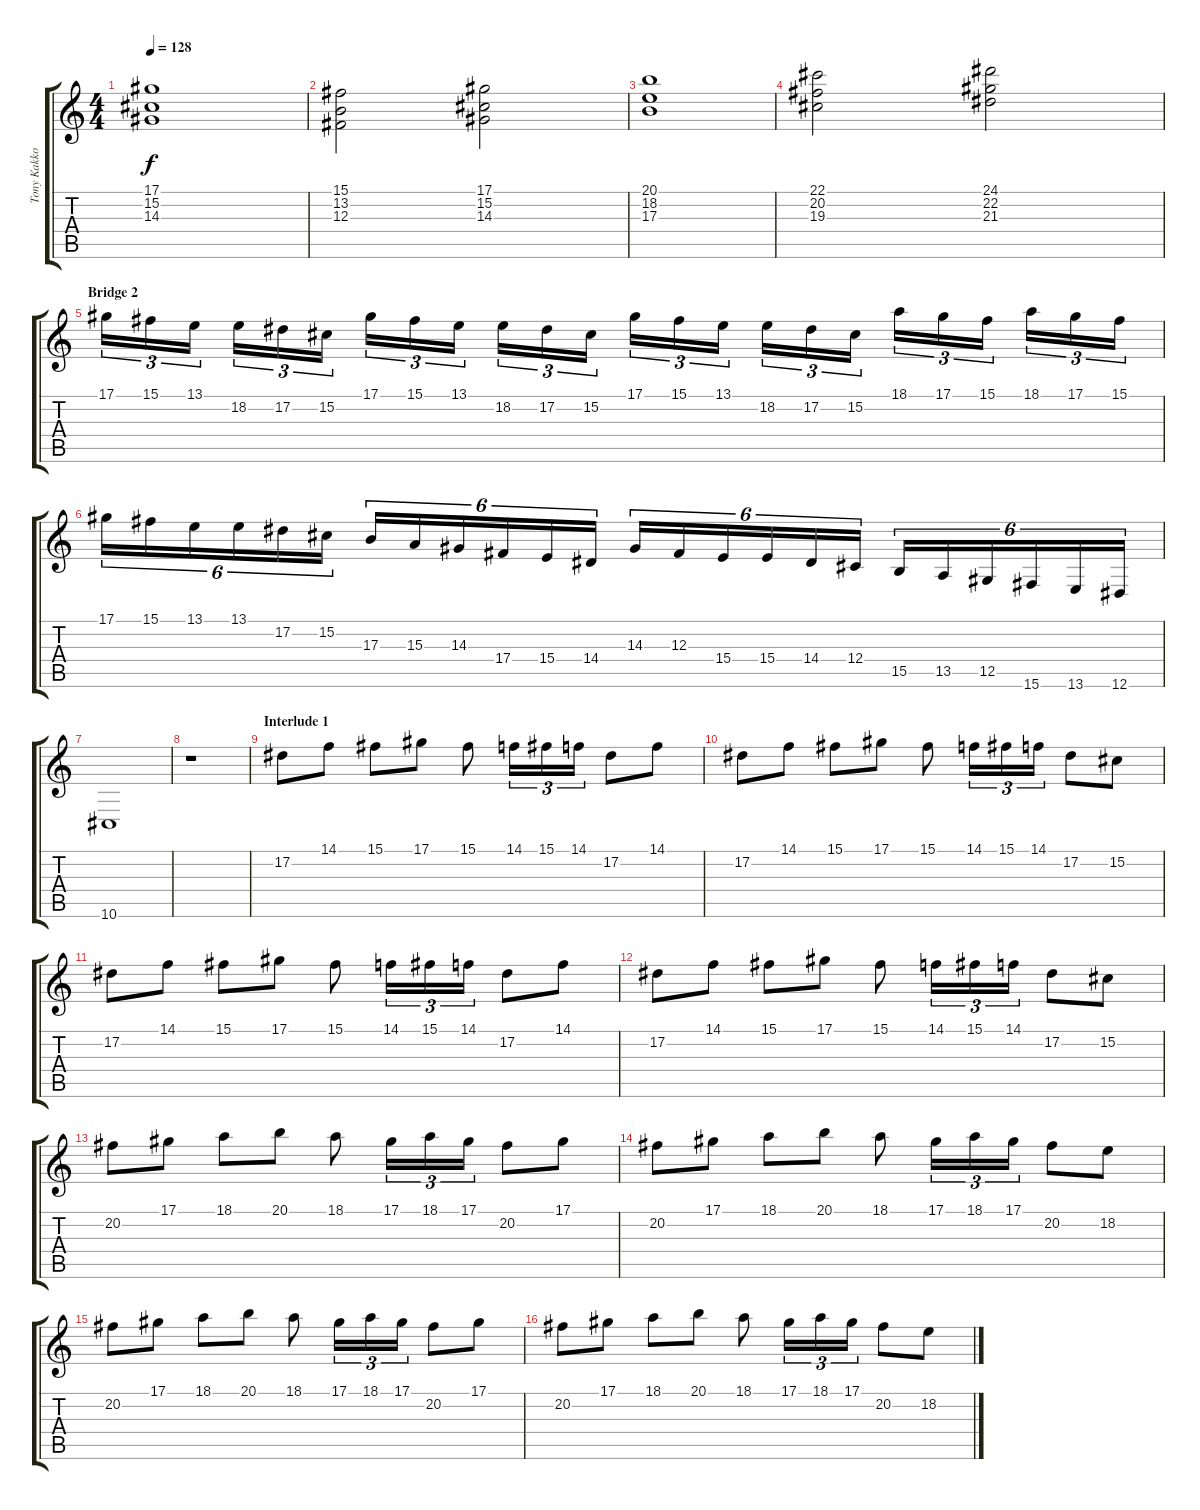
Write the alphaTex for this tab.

\track ("Tony Kakko RH" "Tony Kakko") {instrument harpsichord}
\staff {score tabs}
\tuning (Eb4 Bb3 Gb3 Db3 Ab2 Eb2) {hide}
\ts (4 4)
\tempo 128
\clef g2
\ks c
(17.1 15.2 14.3).1{dy f instrument harpsichord} |
(15.1 13.2 12.3).2 (17.1 15.2 14.3).2 |
(20.1 18.2 17.3).1 |
(22.1 20.2 19.3).2 (24.1 22.2 21.3).2 |
\section ("" "Bridge 2")
17.1.16{tu (3 2) instrument lead1square} 15.1.16{tu (3 2)} 13.1.16{tu (3 2)} 18.2.16{tu (3 2)} 17.2.16{tu (3 2)} 15.2.16{tu (3 2)} 17.1.16{tu (3 2)} 15.1.16{tu (3 2)} 13.1.16{tu (3 2)} 18.2.16{tu (3 2)} 17.2.16{tu (3 2)} 15.2.16{tu (3 2)} 17.1.16{tu (3 2)} 15.1.16{tu (3 2)} 13.1.16{tu (3 2)} 18.2.16{tu (3 2)} 17.2.16{tu (3 2)} 15.2.16{tu (3 2)} 18.1.16{tu (3 2)} 17.1.16{tu (3 2)} 15.1.16{tu (3 2)} 18.1.16{tu (3 2)} 17.1.16{tu (3 2)} 15.1.16{tu (3 2)} |
17.1.16{tu (6 4)} 15.1.16{tu (6 4)} 13.1.16{tu (6 4)} 13.1.16{tu (6 4)} 17.2.16{tu (6 4)} 15.2.16{tu (6 4)} 17.3.16{tu (6 4)} 15.3.16{tu (6 4)} 14.3.16{tu (6 4)} 17.4.16{tu (6 4)} 15.4.16{tu (6 4)} 14.4.16{tu (6 4)} 14.3.16{tu (6 4)} 12.3.16{tu (6 4)} 15.4.16{tu (6 4)} 15.4.16{tu (6 4)} 14.4.16{tu (6 4)} 12.4.16{tu (6 4)} 15.5.16{tu (6 4)} 13.5.16{tu (6 4)} 12.5.16{tu (6 4)} 15.6.16{tu (6 4)} 13.6.16{tu (6 4)} 12.6.16{tu (6 4)} |
10.6.1 |
r.1 |
\section ("" "Interlude 1")
17.2.8{volume 14 balance 8 instrument harpsichord} 14.1.8 15.1.8 17.1.8 15.1.8 14.1.16{tu (3 2)} 15.1.16{tu (3 2)} 14.1.16{tu (3 2)} 17.2.8 14.1.8 |
17.2.8 14.1.8 15.1.8 17.1.8 15.1.8 14.1.16{tu (3 2)} 15.1.16{tu (3 2)} 14.1.16{tu (3 2)} 17.2.8 15.2.8 |
17.2.8{instrument harpsichord} 14.1.8 15.1.8 17.1.8 15.1.8 14.1.16{tu (3 2)} 15.1.16{tu (3 2)} 14.1.16{tu (3 2)} 17.2.8 14.1.8 |
17.2.8 14.1.8 15.1.8 17.1.8 15.1.8 14.1.16{tu (3 2)} 15.1.16{tu (3 2)} 14.1.16{tu (3 2)} 17.2.8 15.2.8 |
20.2.8 17.1.8 18.1.8 20.1.8 18.1.8 17.1.16{tu (3 2)} 18.1.16{tu (3 2)} 17.1.16{tu (3 2)} 20.2.8 17.1.8 |
20.2.8 17.1.8 18.1.8 20.1.8 18.1.8 17.1.16{tu (3 2)} 18.1.16{tu (3 2)} 17.1.16{tu (3 2)} 20.2.8 18.2.8 |
20.2.8 17.1.8 18.1.8 20.1.8 18.1.8 17.1.16{tu (3 2)} 18.1.16{tu (3 2)} 17.1.16{tu (3 2)} 20.2.8 17.1.8 |
20.2.8 17.1.8 18.1.8 20.1.8 18.1.8 17.1.16{tu (3 2)} 18.1.16{tu (3 2)} 17.1.16{tu (3 2)} 20.2.8 18.2.8
